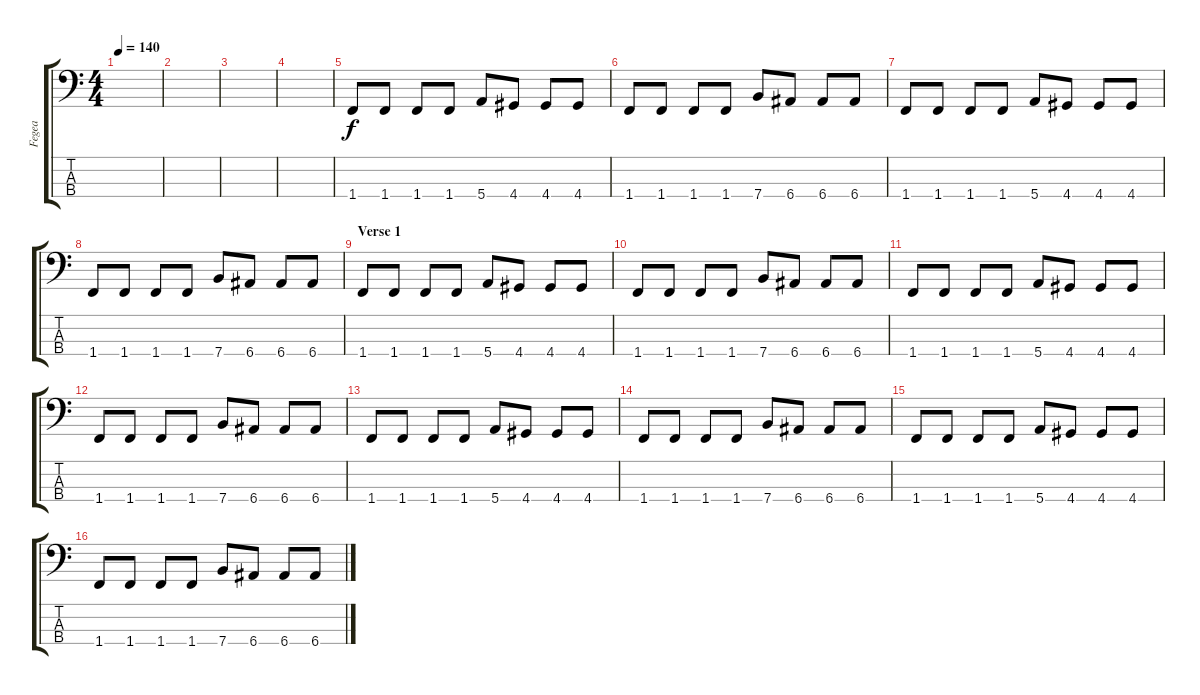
\track ("Fegea" "Fegea") {instrument electricbassfinger}
\staff {score tabs}
\tuning (G2 D2 A1 E1) {hide}
\ts (4 4)
\tempo 140
\clef f4
\ks c
|
|
|
|
1.4.8 1.4.8 1.4.8 1.4.8 5.4.8 4.4.8 4.4.8 4.4.8 |
1.4.8 1.4.8 1.4.8 1.4.8 7.4.8 6.4.8 6.4.8 6.4.8 |
1.4.8 1.4.8 1.4.8 1.4.8 5.4.8 4.4.8 4.4.8 4.4.8 |
1.4.8 1.4.8 1.4.8 1.4.8 7.4.8 6.4.8 6.4.8 6.4.8 |
\section ("" "Verse 1")
1.4.8 1.4.8 1.4.8 1.4.8 5.4.8 4.4.8 4.4.8 4.4.8 |
1.4.8 1.4.8 1.4.8 1.4.8 7.4.8 6.4.8 6.4.8 6.4.8 |
1.4.8 1.4.8 1.4.8 1.4.8 5.4.8 4.4.8 4.4.8 4.4.8 |
1.4.8 1.4.8 1.4.8 1.4.8 7.4.8 6.4.8 6.4.8 6.4.8 |
1.4.8 1.4.8 1.4.8 1.4.8 5.4.8 4.4.8 4.4.8 4.4.8 |
1.4.8 1.4.8 1.4.8 1.4.8 7.4.8 6.4.8 6.4.8 6.4.8 |
1.4.8 1.4.8 1.4.8 1.4.8 5.4.8 4.4.8 4.4.8 4.4.8 |
1.4.8 1.4.8 1.4.8 1.4.8 7.4.8 6.4.8 6.4.8 6.4.8
